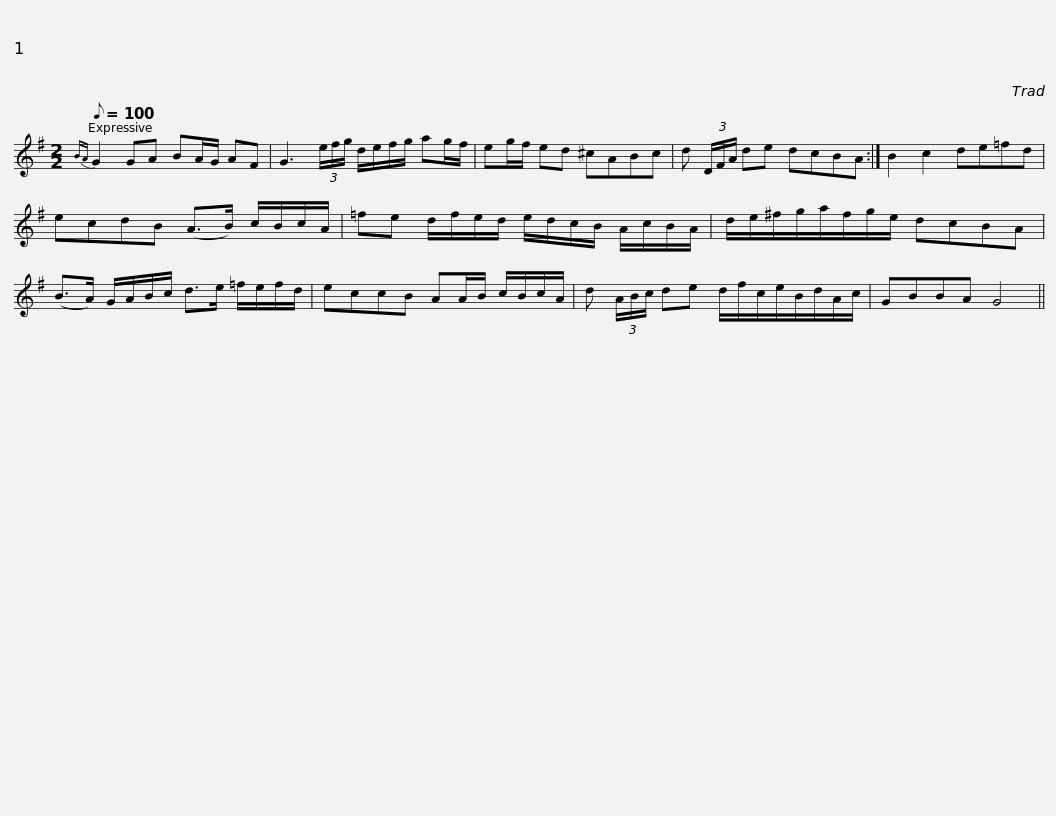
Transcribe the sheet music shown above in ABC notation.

X:1
L:1/8
Q:1/8=100
M:2/2
I:linebreak $
K:G
V:1 treble
V:1
{BA} G2 GA BA/G/ AF | G3 (3e/f/g/ d/e/f/g/ ag/f/ | eg/f/ ed ^cABc | d (3D/F/A/ de dcBA :|$ B2 c2 de=fd | %5
 ecdB (A>B) c/B/c/A/ | =fe d/f/e/d/ e/d/c/B/ A/c/B/A/ | d/e/^f/g/a/f/g/e/ dcBA |$ (B>A) G/A/B/c/ d>e =f/e/f/d/ | eccB AA/B/ c/B/c/A/ | %10
 d (3A/B/c/ de d/f/c/e/B/d/A/c/ | GBBA G4 || %12
